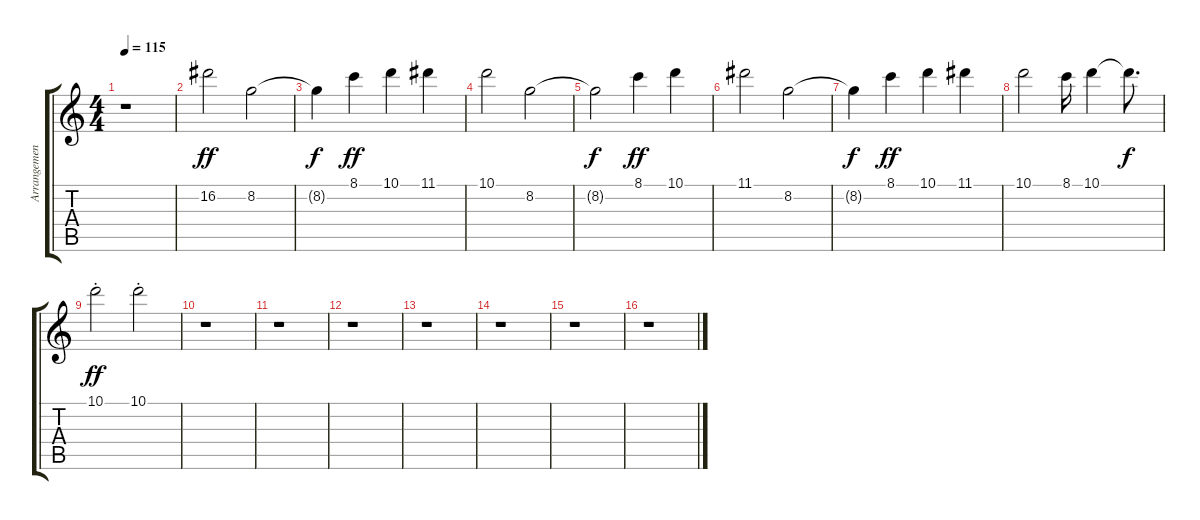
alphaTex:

\track ("Arrangements Refrain" "Arrangemen") {instrument distortionguitar}
\staff {score tabs}
\tuning (E4 B3 G3 D3 A2 E2) {hide}
\ts (4 4)
\tempo 115
\clef g2
\ks c
r.1{dy ff} |
16.2.2 8.2.2 |
8.2{t}.4{dy f} 8.1.4{dy ff} 10.1.4 11.1.4 |
10.1.2 8.2.2 |
8.2{t}.2{dy f} 8.1.4{dy ff} 10.1.4 |
11.1.2 8.2.2 |
8.2{t}.4{dy f} 8.1.4{dy ff} 10.1.4 11.1.4 |
10.1.2 8.1.16 10.1.4 10.1{t}.8{d dy f} |
10.1{st}.2{dy ff} 10.1{st}.2 |
r.1 |
r.1 |
r.1 |
r.1 |
r.1 |
r.1 |
r.1
